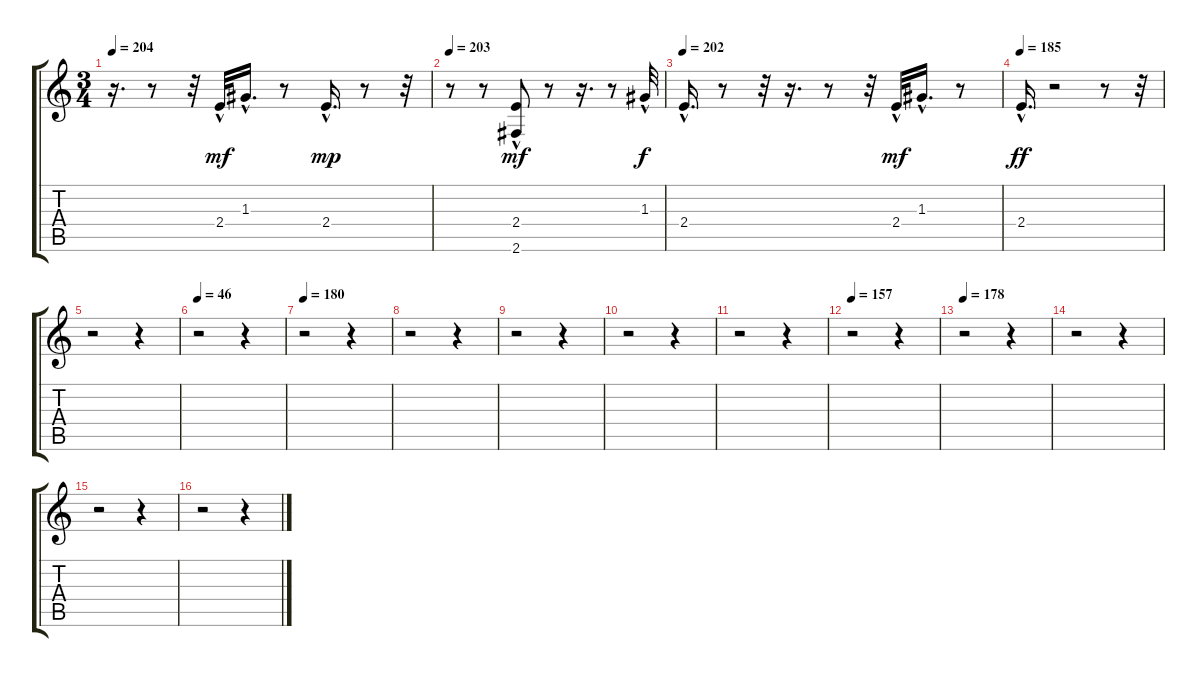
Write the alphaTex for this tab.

\track "" {instrument guitarharmonics}
\staff {score tabs}
\tuning (E4 B3 G3 D3 A2 E2) {hide}
\ts (3 4)
\tempo 204
\clef g2
\ks c
r.16{d dy mp volume 15} r.8 r.32 2.4{hac}.32{dy mf volume 15} 1.3{hac}.16{d volume 15} r.8 2.4{hac}.16{d dy mp volume 16} r.8 r.32 |
\tempo 203
r.8{volume 16} r.8 (2.4 2.6{hac}).8{dy mf volume 14} r.8 r.16{d volume 14} r.8 1.3{hac}.32{dy f volume 14} |
\tempo 202
2.4{hac}.16{d} r.8 r.32 r.16{d volume 15} r.8 r.32 2.4{hac}.32{dy mf volume 15} 1.3{hac}.16{d volume 15} r.8 |
\tempo 185
2.4{hac}.16{d dy ff volume 16} r.2 r.8 r.32 |
r.2 r.4 |
\tempo 46
r.2 r.4 |
\tempo 180
r.2 r.4 |
r.2 r.4 |
r.2 r.4 |
r.2 r.4 |
r.2 r.4 |
\tempo 157
r.2 r.4 |
\tempo 178
r.2 r.4 |
r.2 r.4 |
r.2 r.4 |
r.2 r.4
